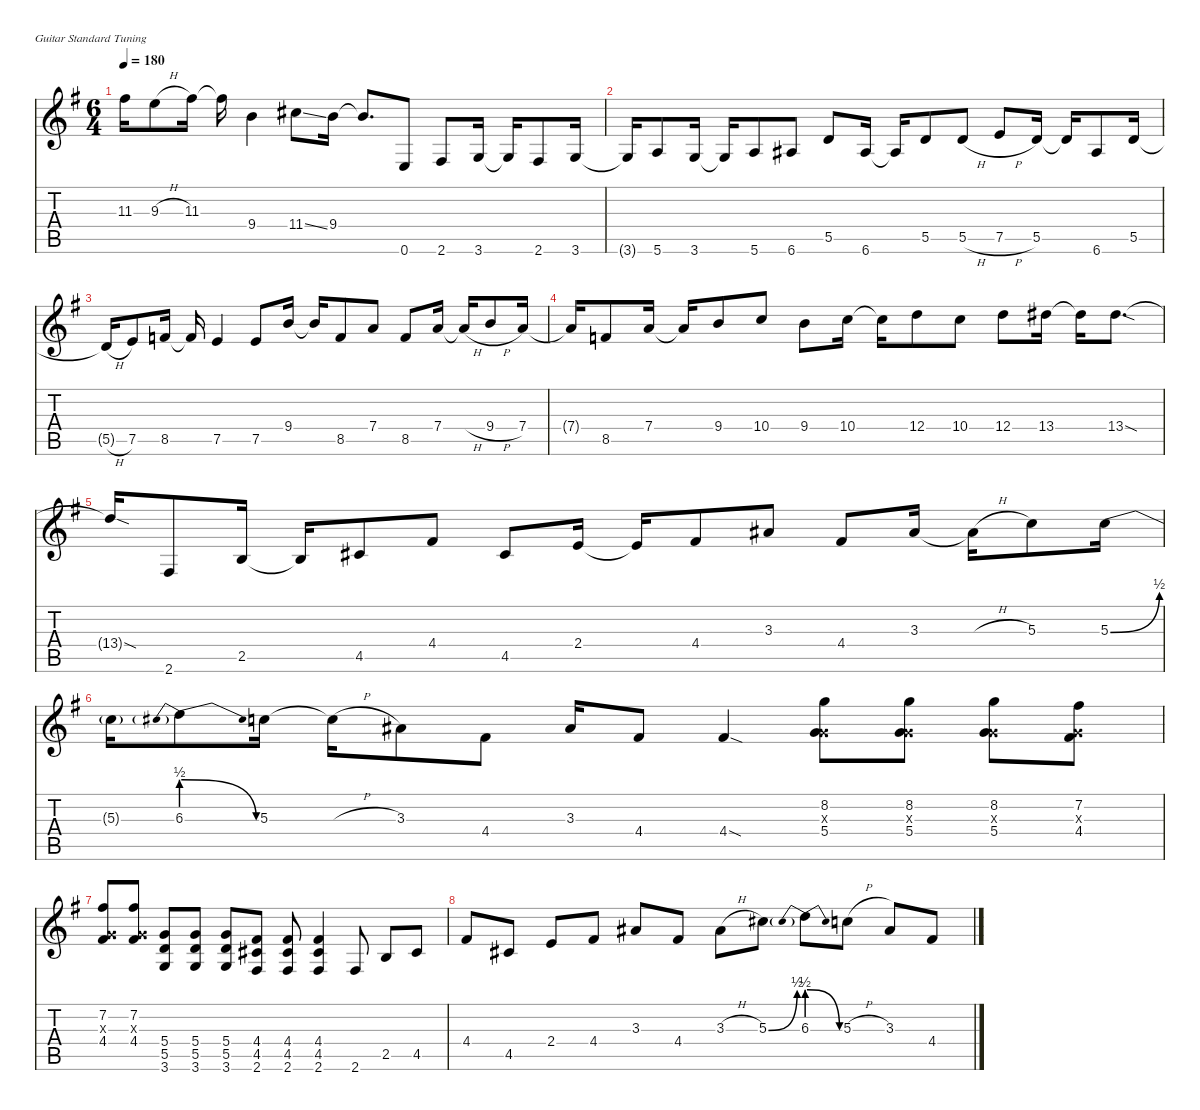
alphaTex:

\hideDynamics
\bracketExtendMode nobrackets
\singleTrackTrackNamePolicy hidden
\multiTrackTrackNamePolicy hidden
\firstSystemTrackNameMode fullname
\otherSystemsTrackNameOrientation horizontal
\track ("Track 1" "Track 1") {defaultSystemsLayout 4 instrument acousticguitarsteel}
\staff {score tabs}
\tuning (E4 B3 G3 D3 A2 E2)
\ts (6 4)
\tempo 180
\clef g2
\ks eminor
11.3{t acc #}.16{dy mf beam Down} 9.3{h acc forcenatural}.8{beam Down} 11.3{acc #}.16{beam Down} 11.3{t acc #}.16{beam Down} 9.4{acc forcenatural}.4{beam Down} 11.4{ss acc #}.8{beam Down} 9.4{acc forcenatural}.16{beam Down} 9.4{t acc forcenatural}.8{d beam Up} 0.6{acc forcenatural}.8{beam Up} 2.6{acc #}.8{beam Up} 3.6{acc forcenatural}.16{beam Up} 3.6{t acc forcenatural}.16{beam Up} 2.6{acc #}.8{beam Up} 3.6{acc forcenatural}.16{beam Up} |
3.6{t acc forcenatural}.16{beam Up} 5.6{acc forcenatural}.8{beam Up} 3.6{acc forcenatural}.16{beam Up} 3.6{t acc forcenatural}.16{beam Up} 5.6{acc forcenatural}.8{beam Up} 6.6{acc #}.8{beam Up} 5.5{acc forcenatural}.8{beam Up} 6.6{acc #}.16{beam Up} 6.6{t acc #}.16{beam Up} 5.5{acc forcenatural}.8{beam Up} 5.5{h acc forcenatural}.8{beam Up} 7.5{h acc forcenatural}.8{beam Up} 5.5{acc forcenatural}.16{beam Up} 5.5{t acc forcenatural}.16{beam Up} 6.6{acc #}.8{beam Up} 5.5{acc forcenatural}.16{beam Up} |
5.5{h t acc forcenatural}.16{beam Up} 7.5{acc forcenatural}.8{beam Up} 8.5{acc forcenatural}.16{beam Up} 8.5{t acc forcenatural}.16{beam Up} 7.5{acc forcenatural}.4{beam Up} 7.5{acc forcenatural}.8{beam Up} 9.4{acc forcenatural}.16{beam Up} 9.4{t acc forcenatural}.16{beam Up} 8.5{acc forcenatural}.8{beam Up} 7.4{acc forcenatural}.8{beam Up} 8.5{acc forcenatural}.8{beam Up} 7.4{acc forcenatural}.16{beam Up} 7.4{h t acc forcenatural}.16{beam Up} 9.4{h acc forcenatural}.8{beam Up} 7.4{acc forcenatural}.16{beam Up} |
7.4{t acc forcenatural}.16{beam Up} 8.5{acc forcenatural}.8{beam Up} 7.4{acc forcenatural}.16{beam Up} 7.4{t acc forcenatural}.16{beam Up} 9.4{acc forcenatural}.8{beam Up} 10.4{acc forcenatural}.8{beam Down} 9.4{acc forcenatural}.8{beam Down} 10.4{acc forcenatural}.16{beam Down} 10.4{t acc forcenatural}.16{beam Down} 12.4{acc forcenatural}.8{beam Down} 10.4{acc forcenatural}.8{beam Down} 12.4{acc forcenatural}.8{beam Down} 13.4{acc #}.16{beam Down} 13.4{t acc #}.16{beam Down} 13.4{sod acc #}.8{d beam Down} |
13.4{sod t acc #}.16{beam Up} 2.6{acc #}.8{beam Up} 2.5{acc forcenatural}.16{beam Up} 2.5{t acc forcenatural}.16{beam Up} 4.5{acc #}.8{beam Up} 4.4{acc #}.8{beam Up} 4.5{acc #}.8{beam Up} 2.4{acc forcenatural}.16{beam Up} 2.4{t acc forcenatural}.16{beam Up} 4.4{acc #}.8{beam Up} 3.3{acc #}.8{beam Up} 4.4{acc #}.8{beam Up} 3.3{acc #}.16{beam Down} 3.3{h t acc #}.16{beam Down} 5.3{acc forcenatural}.8{beam Down} 5.3{be (bend 0 0 15 2) acc forcenatural}.16{beam Down} |
5.3{t}.16{beam Down} 6.3{be (prebendrelease 0 2 15 0)}.8{beam Down} 5.3{acc forcenatural}.16{beam Down} 5.3{h t acc forcenatural}.16{beam Down} 3.3{acc #}.8{beam Down} 4.4{acc #}.8{beam Up} 3.3{acc #}.16{beam Up} 4.4{acc #}.8{beam Up} 4.4{sod acc #}.4{beam Up} (8.2{acc forcenatural} 0.3{x acc forcenatural} 5.4{acc forcenatural}).8{beam Down} (8.2{acc forcenatural} 0.3{x acc forcenatural} 5.4{acc forcenatural}).8{beam Down} (8.2{acc forcenatural} 0.3{x acc forcenatural} 5.4{acc forcenatural}).8{beam Down} (7.2{acc #} 0.3{x acc forcenatural} 4.4{acc #}).8{beam Down} |
(7.2{acc #} 0.3{x acc forcenatural} 4.4{acc #}).8{beam Up} (7.2{acc #} 0.3{x acc forcenatural} 4.4{acc #}).8{beam Up} (5.4{acc forcenatural} 5.5{acc forcenatural} 3.6{acc forcenatural}).8{beam Up} (5.4{acc forcenatural} 5.5{acc forcenatural} 3.6{acc forcenatural}).8{beam Up} (5.4{acc forcenatural} 5.5{acc forcenatural} 3.6{acc forcenatural}).8{beam Up} (4.4{acc #} 4.5{acc #} 2.6{acc #}).8{beam Up} (4.4{acc #} 4.5{acc #} 2.6{acc #}).8{beam Up} (4.4{acc #} 4.5{acc #} 2.6{acc #}).4{beam Up} 2.6{acc #}.8{beam Up} 2.5{acc forcenatural}.8{beam Up} 4.5{acc #}.8{beam Up} |
4.4{acc #}.8{beam Up} 4.5{acc #}.8{beam Up} 2.4{acc forcenatural}.8{beam Up} 4.4{acc #}.8{beam Up} 3.3{acc #}.8{beam Up} 4.4{acc #}.8{beam Up} 3.3{h acc #}.8{beam Down} 5.3{be (bend 0 0 15 2) acc forcenatural}.8{beam Down} 6.3{be (prebendrelease 0 2 15 0)}.8{beam Down} 5.3{h acc forcenatural}.8{beam Up} 3.3{acc #}.8{beam Up} 4.4{acc #}.8{beam Up}
